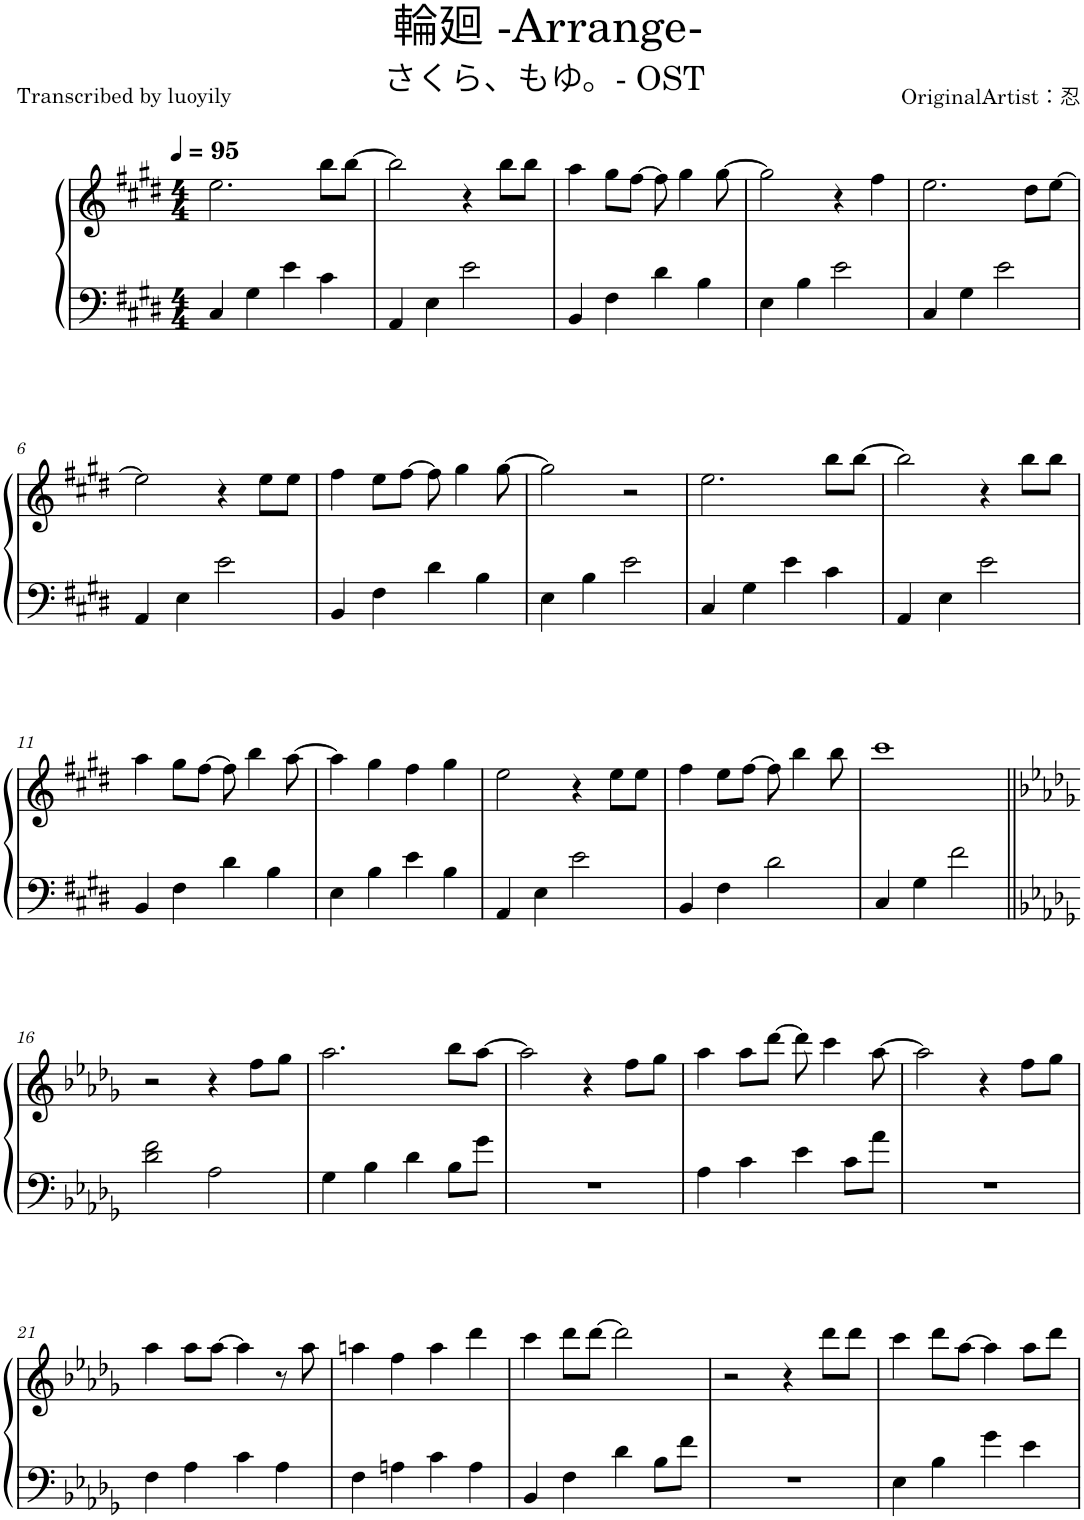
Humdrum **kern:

**kern	**kern
*part1	*part1
*staff2	*staff1
*I"钢琴, Piano 1	*
*I'Pno.	*
*clefF4	*clefG2
*k[f#c#g#d#]	*k[f#c#g#d#]
*M4/4	*M4/4
*MM95	*MM95
=1	=1
4C#/	2.ee\
4G#\	.
4e\	.
4c#\	8bb\L
.	[8bb\J
=2	=2
4AA/	2bb\]
4E\	.
2e\	4r
.	8bb\L
.	8bb\J
=3	=3
4BB/	4aa\
4F#\	8gg#\L
.	[8ff#\J
4d#\	8ff#\]
.	4gg#\
4B\	.
.	[8gg#\
=4	=4
4E\	2gg#\]
4B\	.
2e\	4r
.	4ff#\
=5	=5
4C#/	2.ee\
4G#\	.
2e\	.
.	8dd#\L
.	[8ee\J
!!LO:LB:g=z
=6	=6
4AA/	2ee\]
4E\	.
2e\	4r
.	8ee\L
.	8ee\J
=7	=7
4BB/	4ff#\
4F#\	8ee\L
.	[8ff#\J
4d#\	8ff#\]
.	4gg#\
4B\	.
.	[8gg#\
=8	=8
4E\	2gg#\]
4B\	.
2e\	2r
=9	=9
4C#/	2.ee\
4G#\	.
4e\	.
4c#\	8bb\L
.	[8bb\J
=10	=10
4AA/	2bb\]
4E\	.
2e\	4r
.	8bb\L
.	8bb\J
!!LO:LB:g=z
=11	=11
4BB/	4aa\
4F#\	8gg#\L
.	[8ff#\J
4d#\	8ff#\]
.	4bb\
4B\	.
.	[8aa\
=12	=12
4E\	4aa\]
4B\	4gg#\
4e\	4ff#\
4B\	4gg#\
=13	=13
4AA/	2ee\
4E\	.
2e\	4r
.	8ee\L
.	8ee\J
=14	=14
4BB/	4ff#\
4F#\	8ee\L
.	[8ff#\J
2d#\	8ff#\]
.	4bb\
.	8bb\
=15	=15
4C#/	1ccc#
4G#\	.
2f#\	.
!!LO:LB:g=z
=16||	=16||
*k[b-e-a-d-g-]	*k[b-e-a-d-g-]
2d-\ 2f\	2r
2A-\	4r
.	8ff\L
.	8gg-\J
=17	=17
4G-\	2.aa-\
4B-\	.
4d-\	.
8B-\L	8bb-\L
8g-\J	[8aa-\J
=18	=18
1r	2aa-\]
.	4r
.	8ff\L
.	8gg-\J
=19	=19
4A-\	4aa-\
4c\	8aa-\L
.	[8ddd-\J
4e-\	8ddd-\]
.	4ccc\
8c\L	.
8a-\J	[8aa-\
=20	=20
1r	2aa-\]
.	4r
.	8ff\L
.	8gg-\J
!!LO:LB:g=z
=21	=21
4F\	4aa-\
4A-\	8aa-\L
.	[8aa-\J
4c\	4aa-\]
4A-\	8r
.	8aa-\
=22	=22
4F\	4aan\
4An\	4ff\
4c\	4aa\
4A\	4ddd-\
=23	=23
4BB-/	4ccc\
4F\	8ddd-\L
.	[8ddd-\J
4d-\	2ddd-\]
8B-\L	.
8f\J	.
=24	=24
1r	2r
.	4r
.	8ddd-\L
.	8ddd-\J
=25	=25
4E-\	4ccc\
4B-\	8ddd-\L
.	[8aa-\J
4g-\	4aa-\]
4e-\	8aa-\L
.	8ddd-\J
=	=
*-	*-
